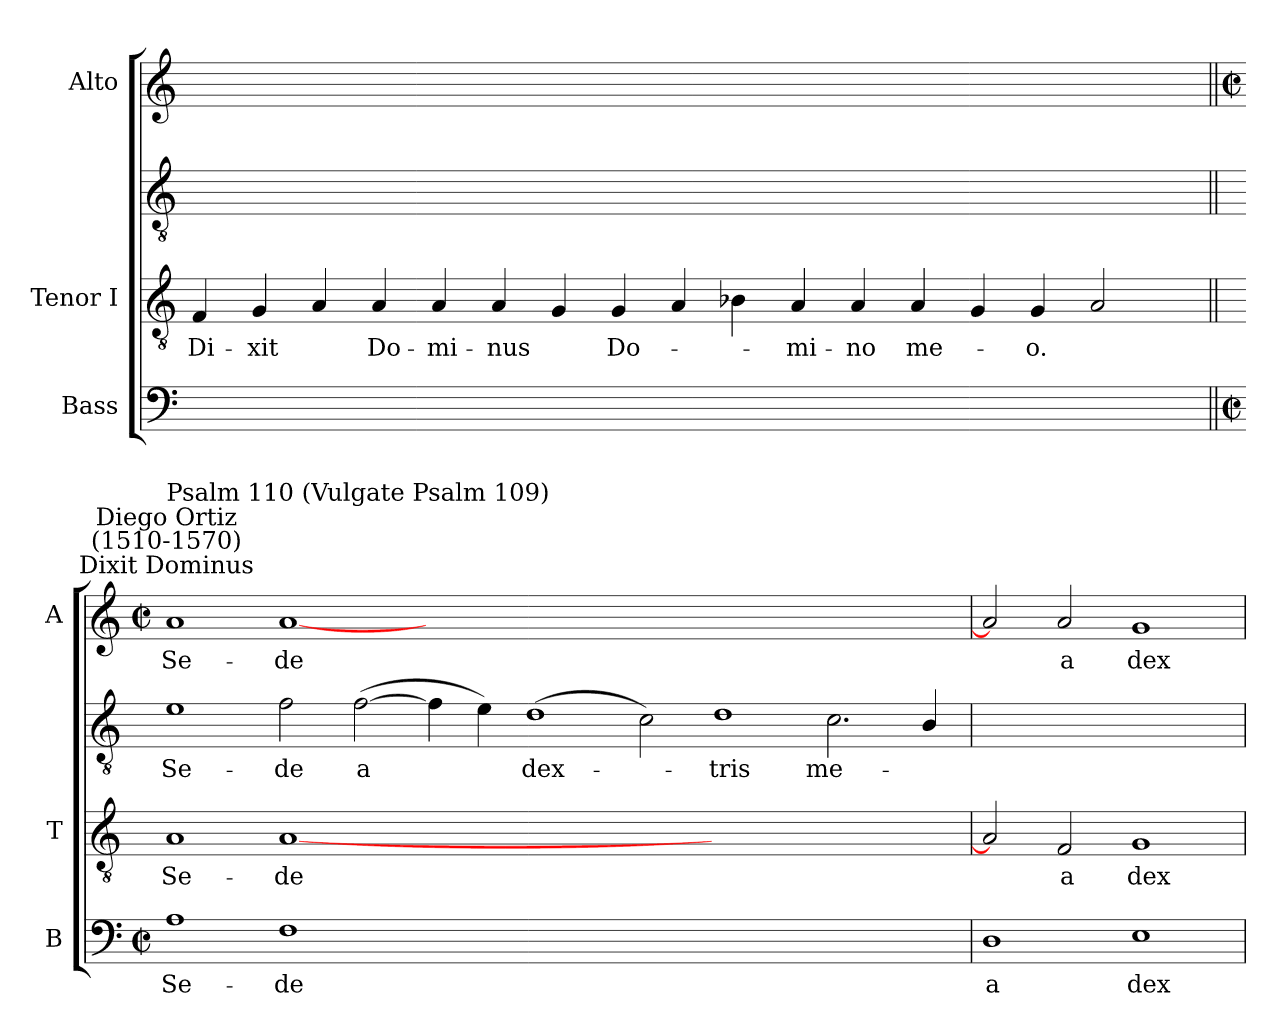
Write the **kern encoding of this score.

**kern	**text	**kern	**text	**kern	**text	**kern	**text
*part3	*part3	*part2	*part2	*part2	*part2	*part1	*part1
*staff4	*staff4	*staff3	*staff3	*staff2	*staff2	*staff1	*staff1
*I"Bass	*	*I"Tenor I	*	*	*	*I"Alto	*
*I'B	*	*I'T	*	*	*	*I'A	*
*clefF4	*	*clefGv2	*	*clefGv2	*	*clefG2	*
*k[]	*	*k[]	*	*k[]	*	*k[]	*
*C:	*	*C:	*	*C:	*	*C:	*
=1	=1	=1	=1	=1	=1	=1	=1
!LO:N:vis=0	!	!	!LO:LY:b	!LO:N:vis=0	!	!LO:N:vis=0	!
2%7ryy	.	4F	Di-	2%7ryy	.	2%7ryy	.
!	!	!	!LO:LY:b	!	!	!	!
.	.	4G	-xit	.	.	.	.
.	.	4A	.	.	.	.	.
!	!	!	!LO:LY:b	!	!	!	!
.	.	4A	Do-	.	.	.	.
!	!	!	!LO:LY:b	!	!	!	!
.	.	4A	-mi-	.	.	.	.
!	!	!	!LO:LY:b	!	!	!	!
.	.	4A	-nus	.	.	.	.
.	.	4G	.	.	.	.	.
!	!	!	!LO:LY:b	!	!	!	!
.	.	4G	Do-	.	.	.	.
.	.	4A	.	.	.	.	.
.	.	4B-X	.	.	.	.	.
!	!	!	!LO:LY:b	!	!	!	!
.	.	4A	mi-	.	.	.	.
!	!	!	!LO:LY:b	!	!	!	!
.	.	4A	-no	.	.	.	.
!	!	!	!LO:LY:b	!	!	!	!
.	.	4A	me-	.	.	.	.
.	.	4G	.	.	.	.	.
!	!	!	!LO:LY:b	!	!	!	!
2ryy	.	4G	o.	2ryy	.	2ryy	.
.	.	2A	.	.	.	.	.
4ryy	.	.	.	4ryy	.	4ryy	.
=1A||	=1A||	=1A||	=1A||	=1A||	=1A||	=1A||	=1A||
*M4/2	*	*	*	*	*	*M4/2	*
*met(c|)	*	*	*	*	*	*met(c|)	*
!	!	!	!	!	!	!LO:TX:a:cj:t=Dixit Dominus	!
!	!	!	!	!	!	!LO:TX:a:cj:t=Diego Ortiz\n(1510-1570)	!
!	!	!	!	!	!	!LO:TX:a:t=Psalm 110 (Vulgate Psalm 109)	!
!	!LO:LY:b	!	!LO:LY:b	!	!LO:LY:b	!	!LO:LY:b
1A	Se-	1A	Se-	1e	Se-	1a	Se-
!	!LO:LY:b	!	!LO:LY:b	!	!LO:LY:b	!	!LO:LY:b
1F	-de	[1A	-de	2f	-de	[1a	-de
!	!	!	!	!	!LO:LY:b	!	!
.	.	.	.	(>[2f	a	.	.
00ryy	.	00ryy	.	4f]	.	00ryy	.
.	.	.	.	4e)	.	.	.
!	!	!	!	!	!LO:LY:b	!	!
.	.	.	.	(>1d	dex-	.	.
.	.	.	.	2c)	.	.	.
!	!	!	!	!	!LO:LY:b	!	!
.	.	.	.	1d	tris	.	.
!	!	!	!	!	!LO:LY:b	!	!
.	.	.	.	2.c	me-	.	.
.	.	.	.	4B/	.	.	.
=2A	=2A	=2A	=2A	=2A	=2A	=2A	=2A
!	!LO:LY:b	!	!	!	!	!	!
1D	a	2A]	.	0ryy	.	2a]	.
!	!	!	!LO:LY:b	!	!	!	!LO:LY:b
.	.	2F	a	.	.	2a	a
!	!LO:LY:b	!	!LO:LY:b	!	!	!	!LO:LY:b
1E	dex-	1G	dex-	.	.	1g	dex-
=	=	=	=	=	=	=	=
*-	*-	*-	*-	*-	*-	*-	*-
